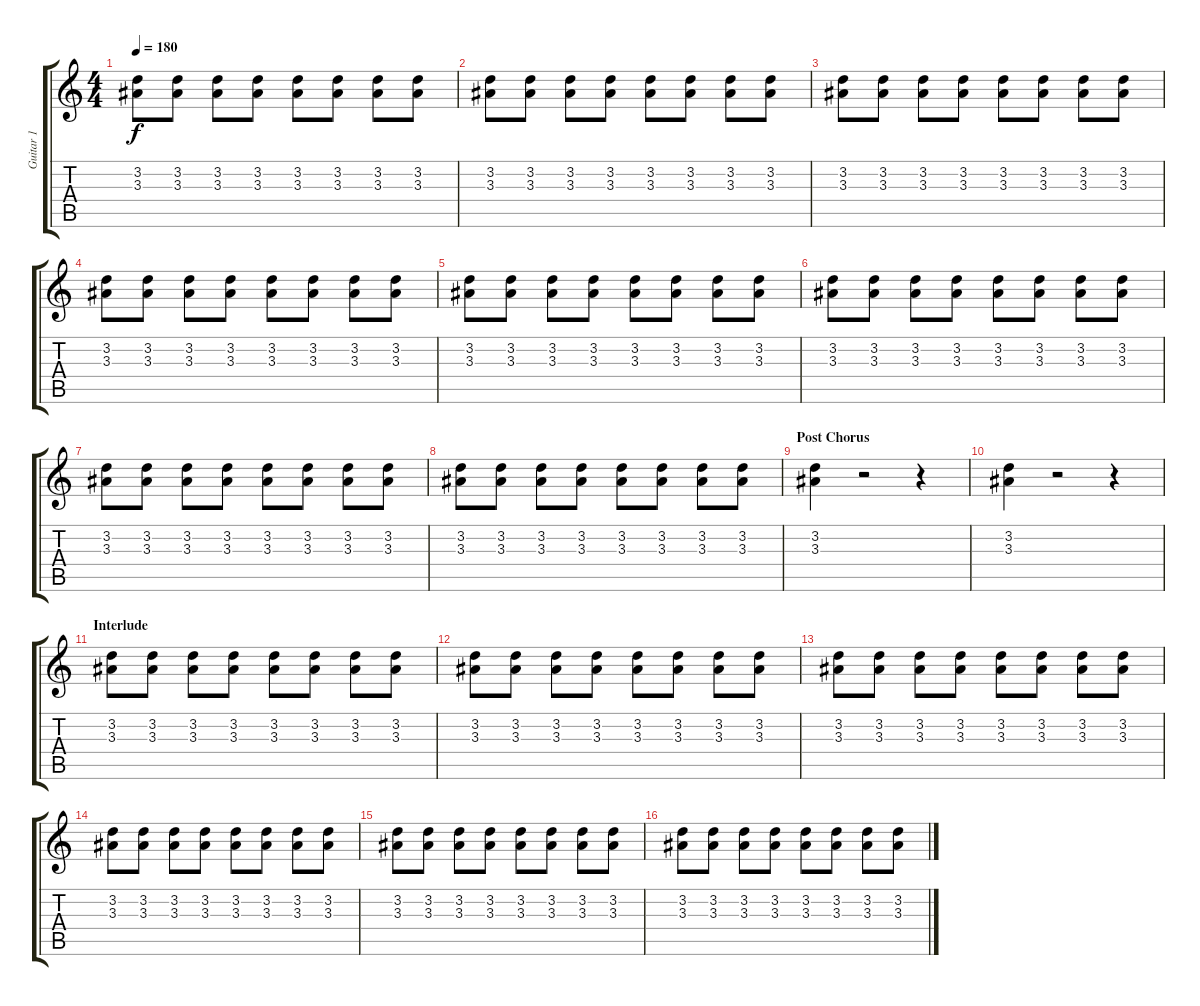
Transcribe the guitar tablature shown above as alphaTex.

\track ("Guitar 1" "Guitar 1") {instrument electricguitarjazz}
\staff {score tabs}
\tuning (E4 B3 G3 D3 A2 E2) {hide}
\ts (4 4)
\tempo 180
\clef g2
\ks c
(3.2 3.3).8{dy f} (3.2 3.3).8 (3.2 3.3).8 (3.2 3.3).8 (3.2 3.3).8 (3.2 3.3).8 (3.2 3.3).8 (3.2 3.3).8 |
(3.2 3.3).8 (3.2 3.3).8 (3.2 3.3).8 (3.2 3.3).8 (3.2 3.3).8 (3.2 3.3).8 (3.2 3.3).8 (3.2 3.3).8 |
(3.2 3.3).8 (3.2 3.3).8 (3.2 3.3).8 (3.2 3.3).8 (3.2 3.3).8 (3.2 3.3).8 (3.2 3.3).8 (3.2 3.3).8 |
(3.2 3.3).8 (3.2 3.3).8 (3.2 3.3).8 (3.2 3.3).8 (3.2 3.3).8 (3.2 3.3).8 (3.2 3.3).8 (3.2 3.3).8 |
(3.2 3.3).8 (3.2 3.3).8 (3.2 3.3).8 (3.2 3.3).8 (3.2 3.3).8 (3.2 3.3).8 (3.2 3.3).8 (3.2 3.3).8 |
(3.2 3.3).8 (3.2 3.3).8 (3.2 3.3).8 (3.2 3.3).8 (3.2 3.3).8 (3.2 3.3).8 (3.2 3.3).8 (3.2 3.3).8 |
(3.2 3.3).8 (3.2 3.3).8 (3.2 3.3).8 (3.2 3.3).8 (3.2 3.3).8 (3.2 3.3).8 (3.2 3.3).8 (3.2 3.3).8 |
(3.2 3.3).8 (3.2 3.3).8 (3.2 3.3).8 (3.2 3.3).8 (3.2 3.3).8 (3.2 3.3).8 (3.2 3.3).8 (3.2 3.3).8 |
\section ("" "Post Chorus")
(3.2 3.3).4 r.2 r.4 |
(3.2 3.3).4 r.2 r.4 |
\section ("" "Interlude")
(3.2 3.3).8 (3.2 3.3).8 (3.2 3.3).8 (3.2 3.3).8 (3.2 3.3).8 (3.2 3.3).8 (3.2 3.3).8 (3.2 3.3).8 |
(3.2 3.3).8 (3.2 3.3).8 (3.2 3.3).8 (3.2 3.3).8 (3.2 3.3).8 (3.2 3.3).8 (3.2 3.3).8 (3.2 3.3).8 |
(3.2 3.3).8 (3.2 3.3).8 (3.2 3.3).8 (3.2 3.3).8 (3.2 3.3).8 (3.2 3.3).8 (3.2 3.3).8 (3.2 3.3).8 |
(3.2 3.3).8 (3.2 3.3).8 (3.2 3.3).8 (3.2 3.3).8 (3.2 3.3).8 (3.2 3.3).8 (3.2 3.3).8 (3.2 3.3).8 |
(3.2 3.3).8 (3.2 3.3).8 (3.2 3.3).8 (3.2 3.3).8 (3.2 3.3).8 (3.2 3.3).8 (3.2 3.3).8 (3.2 3.3).8 |
(3.2 3.3).8 (3.2 3.3).8 (3.2 3.3).8 (3.2 3.3).8 (3.2 3.3).8 (3.2 3.3).8 (3.2 3.3).8 (3.2 3.3).8
